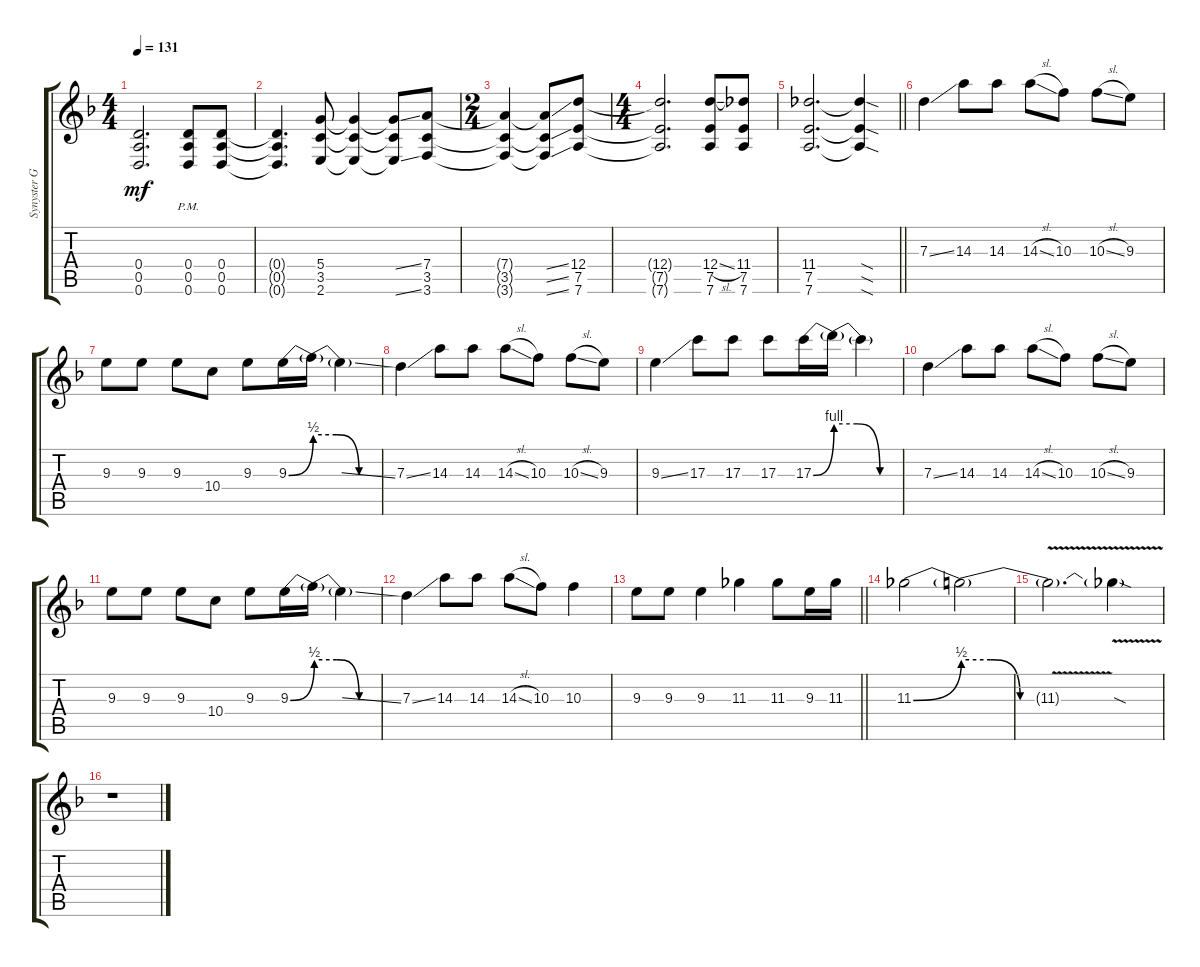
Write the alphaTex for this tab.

\track ("Synyster Gates" "Synyster G") {instrument distortionguitar}
\staff {score tabs}
\tuning (E4 B3 G3 D3 A2 D2) {hide}
\ts (4 4)
\tempo 131
\clef g2
\ks f
(0.4{t} 0.5{t} 0.6{t}).2{d dy mf} (0.4{pm} 0.5{pm} 0.6{pm}).8 (0.4 0.5 0.6).8 |
(0.4{t} 0.5{t} 0.6{t}).4{d} (5.4 3.5 2.6).8 (5.4{t} 3.5{t} 2.6{t}).4 (5.4{ss t} 3.5{t} 2.6{ss t}).8 (7.4 3.5 3.6).8 |
\ts (2 4)
(7.4{t} 3.5{t} 3.6{t}).4 (7.4{ss t} 3.5{ss t} 3.6{ss t}).8 (12.4 7.5 7.6).8 |
\ts (4 4)
(12.4{t} 7.5{t} 7.6{t}).2{d} (12.4{sl} 7.5 7.6).8 (11.4 7.5 7.6).8 |
\barLineRight lightlight
(11.4 7.5 7.6).2{d} (11.4{sod t} 7.5{sod t} 7.6{sod t}).4 |
7.3{ss}.4 14.3.8 14.3.8 14.3{sl}.8 10.3.8 10.3{sl}.8 9.3.8 |
9.3.8 9.3.8 9.3.8 10.4.8 9.3.8 9.3{be (bend 0 0 60 2)}.16 9.3{be (custom 0 2 20 2 40 0 60 0) t}.16 9.3{ss t}.4 |
7.3{ss}.4 14.3.8 14.3.8 14.3{sl}.8 10.3.8 10.3{sl}.8 9.3.8 |
9.3{ss}.4 17.3.8 17.3.8 17.3.8 17.3{be (bend 0 0 60 4)}.16 17.3{be (custom 0 4 20 4 40 0 60 0) t}.16 17.3{t}.4 |
7.3{ss}.4 14.3.8 14.3.8 14.3{sl}.8 10.3.8 10.3{sl}.8 9.3.8 |
9.3.8 9.3.8 9.3.8 10.4.8 9.3.8 9.3{be (bend 0 0 60 2)}.16 9.3{be (custom 0 2 20 2 40 0 60 0) t}.16 9.3{ss t}.4 |
7.3{ss}.4 14.3.8 14.3.8 14.3{sl}.8 10.3.8 10.3.4 |
\barLineRight lightlight
9.3.8 9.3.8 9.3.4 11.3.4 11.3.8 9.3.16 11.3.16 |
11.3{be (bend 0 0 60 2)}.2 11.3{be (custom 0 2 20 2 40 0 60 0) t}.2 |
11.3{v t}.2{d} 11.3{sod t}.4 |
r.1
